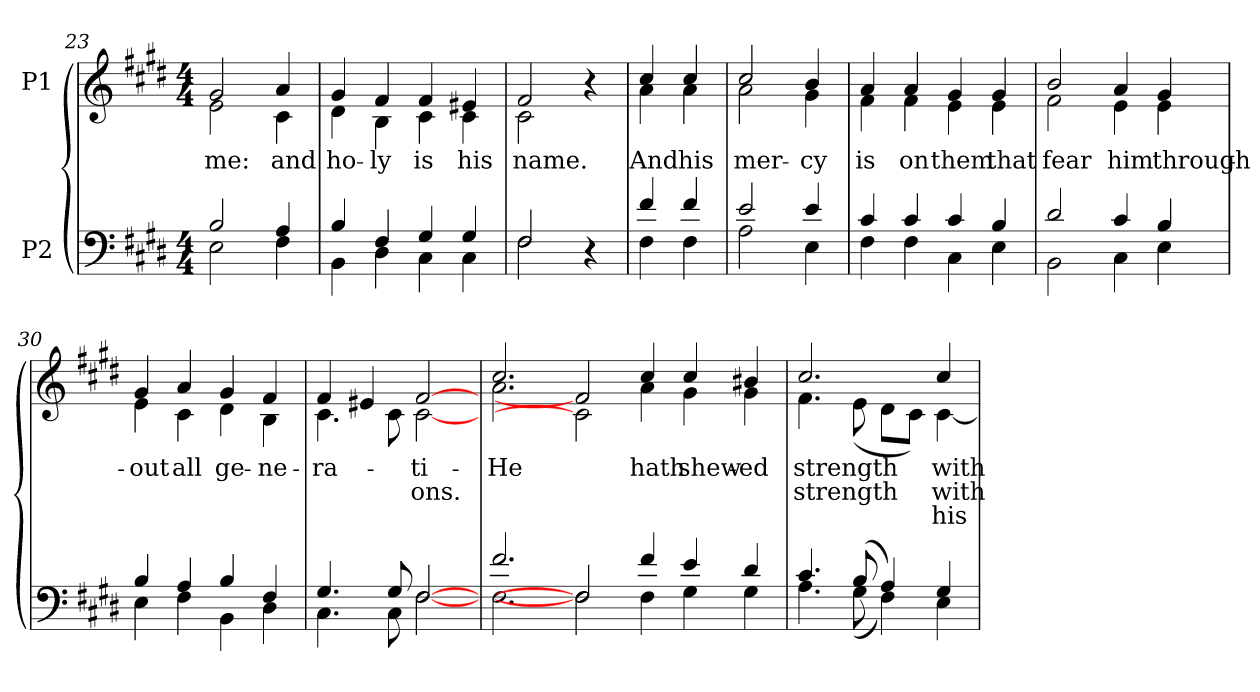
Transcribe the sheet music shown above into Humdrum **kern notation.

**kern	**kern	**text	**text	**text
*part2	*part1	*part1	*part1	*part1
*staff2	*staff1	*staff1	*staff1	*staff1
*I"P2	*I"P1	*	*	*
*clefF4	*clefG2	*	*	*
*k[f#c#g#d#]	*k[f#c#g#d#]	*	*	*
*E:	*E:	*	*	*
*M4/4	*M4/4	*	*	*
=23	=23	=23	=23	=23
*^	*	*	*	*
!	!	!	!LO:LY:b:color=#000000	!	!
*	*	*^	*	*	*
2Bi/	2Ei\	2g#i/	2ei\	me:	.	.
!	!	!	!	!LO:LY:b:color=#000000	!	!
4Ai/	4F#i\	4ai/	4c#i\	and	.	.
=24	=24	=24	=24	=24	=24	=24
!	!	!	!	!LO:LY:b:color=#000000	!	!
4Bi/	4BBi\	4g#i/	4d#i\	ho-	.	.
!	!	!	!	!LO:LY:b:color=#000000	!	!
4F#i/	4D#i\	4f#i/	4Bi\	-ly	.	.
!	!	!	!	!LO:LY:b:color=#000000	!	!
4G#i/	4C#i\	4f#i/	4c#i\	is	.	.
!	!	!	!	!LO:LY:b:color=#000000	!	!
4G#i/	4C#i\	4e#Xi/	4c#i\	his	.	.
=25	=25	=25	=25	=25	=25	=25
!	!	!	!	!LO:LY:b:color=#000000	!	!
2F#i/	2F#i\	2f#i/	2c#i\	name.	.	.
4r	4ryy	4r	4ryy	.	.	.
=26	=26	=26	=26	=26	=26	=26
!	!	!	!	!LO:LY:b:color=#000000	!	!
4f#i/	4F#i\	4cc#i/	4ai\	And	.	.
!	!	!	!	!LO:LY:b:color=#000000	!	!
4f#i/	4F#i\	4cc#i/	4ai\	his	.	.
=27	=27	=27	=27	=27	=27	=27
!	!	!	!	!LO:LY:b:color=#000000	!	!
2ei/	2Ai\	2cc#i/	2ai\	mer-	.	.
!	!	!	!	!LO:LY:b:color=#000000	!	!
4ei/	4Ei\	4bi/	4g#i\	-cy	.	.
=28	=28	=28	=28	=28	=28	=28
!	!	!	!	!LO:LY:b:color=#000000	!	!
4c#i/	4F#i\	4ai/	4f#i\	is	.	.
!	!	!	!	!LO:LY:b:color=#000000	!	!
4c#i/	4F#i\	4ai/	4f#i\	on	.	.
!	!	!	!	!LO:LY:b:color=#000000	!	!
4c#i/	4C#i\	4g#i/	4ei\	them	.	.
!	!	!	!	!LO:LY:b:color=#000000	!	!
4Bi/	4Ei\	4g#i/	4ei\	that	.	.
!!LO:PB:g=z	!!
=29	=29	=29	=29	=29	=29	=29
!	!	!	!	!LO:LY:b:color=#000000	!	!
2d#i/	2BBi\	2bi/	2f#i\	fear	.	.
!	!	!	!	!LO:LY:b:color=#000000	!	!
4c#i/	4C#i\	4ai/	4ei\	him	.	.
!	!	!	!	!LO:LY:b:color=#000000	!	!
4Bi/	4Ei\	4g#i/	4ei\	through-	.	.
=30	=30	=30	=30	=30	=30	=30
!	!	!	!	!LO:LY:b:color=#000000	!	!
4Bi/	4Ei\	4g#i/	4ei\	-out	.	.
!	!	!	!	!LO:LY:b:color=#000000	!	!
4Ai/	4F#i\	4ai/	4c#i\	all	.	.
!	!	!	!	!LO:LY:b:color=#000000	!	!
4Bi/	4BBi\	4g#i/	4d#i\	ge-	.	.
!	!	!	!	!LO:LY:b:color=#000000	!	!
4F#i/	4D#i\	4f#i/	4Bi\	-ne-	.	.
=31	=31	=31	=31	=31	=31	=31
!	!	!	!	!LO:LY:b:color=#000000	!	!
4.G#i/	4.C#i\	4f#i/	4.c#i\	-ra-	.	.
.	.	4e#Xi/	.	.	.	.
8G#i/	8C#i\	.	8c#i\	.	.	.
!	!	!	!	!LO:LY:b:color=#000000	!LO:LY:b:color=#000000	!
[2F#i	[2F#i	[2f#i	[2c#i	-ti-	-ons.	.
=32	=32	=32	=32	=32	=32	=32
!	!	!	!	!LO:LY:b:color=#000000	!	!
2.f#i/	2.F#i\	2.cc#i/	2.ai\	He	.	.
2F#i]	2F#i]	2f#i]	2c#i]	.	.	.
!	!	!	!	!LO:LY:b:color=#000000	!	!
4f#i/	4F#i\	4cc#i/	4ai\	hath	.	.
!	!	!	!	!LO:LY:b:color=#000000	!	!
4ei/	4G#i\	4cc#i/	4g#i\	shew-	.	.
!	!	!	!	!LO:LY:b:color=#000000	!	!
4d#i/	4G#i\	4b#Xi/	4g#i\	-ed	.	.
!!LO:LB:g=z	!!
=33	=33	=33	=33	=33	=33	=33
!	!	!	!	!LO:LY:a:color=#000000	!LO:LY:b:color=#000000	!
4.c#i/	4.Ai\	2.cc#i/	4.f#i\	strength	strength	.
(8Bi/	(8G#i\	.	(8ei\	.	.	.
4Ai/)	4F#i\)	.	8d#i\L	.	.	.
.	.	.	8c#i\J)	.	.	.
!	!	!	!	!LO:LY:a:color=#000000	!LO:LY:b:color=#000000	!LO:LY:b:color=#000000
4G#i/	4Ei\	4cc#i/	[4c#i\	with	with	his
*v	*v	*	*	*	*	*
*	*v	*v	*	*	*
=	=	=	=	=
*-	*-	*-	*-	*-
